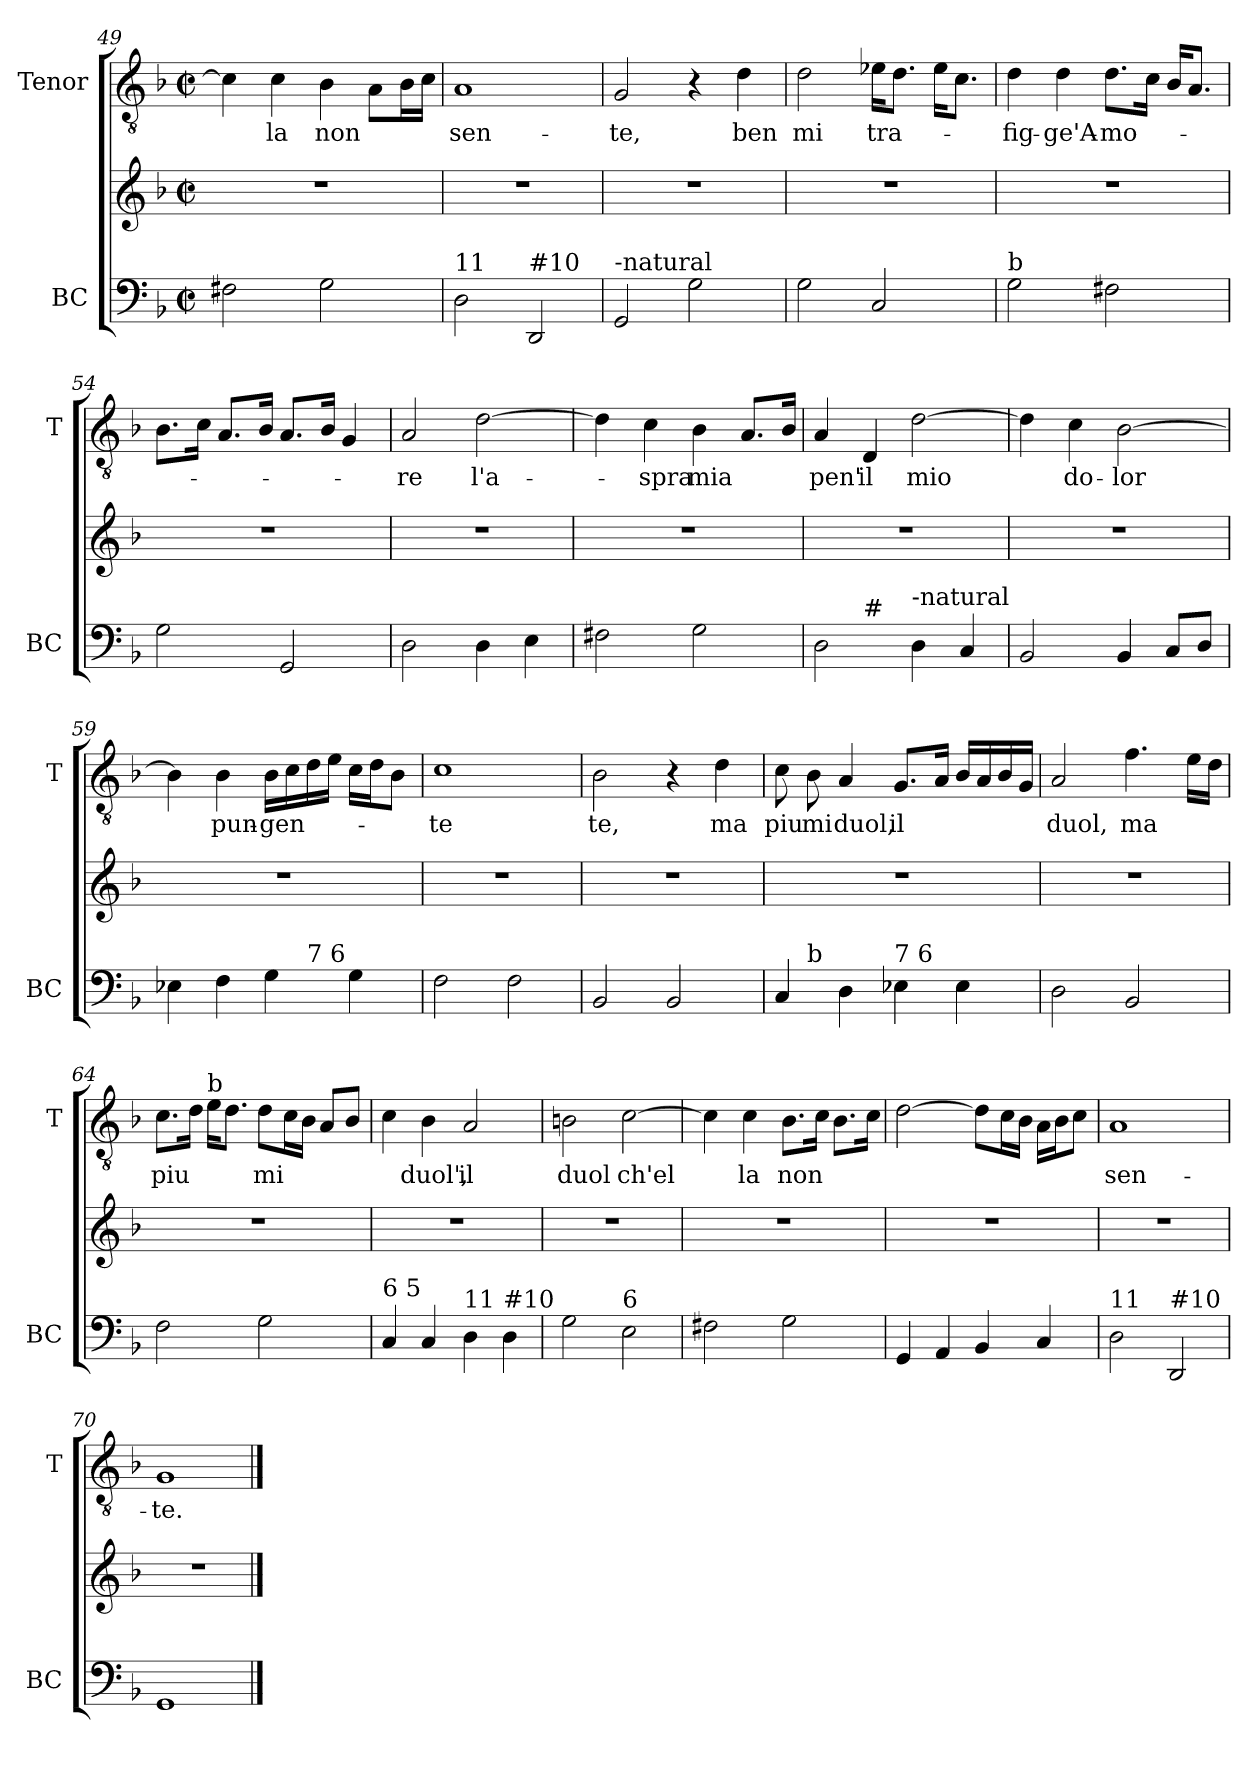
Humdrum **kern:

**kern	**kern	**kern	**text
*part2	*part2	*part1	*part1
*staff3	*staff2	*staff1	*staff1
*I"BC	*	*I"Tenor	*
*I'BC	*	*I'T	*
*clefF4	*clefG2	*clefGv2	*
*k[b-]	*k[b-]	*k[b-]	*
*F:	*F:	*F:	*
*M2/2	*M2/2	*M2/2	*
*met(c|)	*met(c|)	*met(c|)	*
=49	=49	=49	=49
2F#X\	1r	4c\]	.
!	!	!	!LO:LY:b
.	.	4c\	la
!	!	!	!LO:LY:b
2G\	.	4B-\	non
.	.	8A\L	.
.	.	16B-\L	.
.	.	16c\JJ	.
=50	=50	=50	=50
!LO:TX:a:t=11	!	!	!
!	!	!	!LO:LY:b
2D\	1r	1A	sen-
!LO:TX:a:t=#10	!	!	!
2DD/	.	.	.
!!LO:LB:g=z
=51	=51	=51	=51
!LO:TX:a:t=-natural	!	!	!
!	!	!	!LO:LY:b
2GG/	1r	2G/	-te,
2G\	.	4r	.
!	!	!	!LO:LY:b
.	.	4d\	ben
=52	=52	=52	=52
!	!	!	!LO:LY:b
2G\	1r	2d\	mi
!	!	!	!LO:LY:b
2C/	.	16e-X\KL	tra-
.	.	8.d\J	.
.	.	16e-\KL	.
.	.	8.c\J	.
=53	=53	=53	=53
!LO:TX:a:t=b	!	!	!
!	!	!	!LO:LY:b
2G\	1r	4d\	-fig-
!	!	!	!LO:LY:b
.	.	4d\	-ge'A-
!	!	!	!LO:LY:b
2F#X\	.	8.d\L	-mo-
.	.	16c\Jk	.
.	.	16B-/KL	.
.	.	8.A/J	.
=54	=54	=54	=54
2G\	1r	8.B-\L	.
.	.	16c\Jk	.
.	.	8.A/L	.
.	.	16B-/Jk	.
2GG/	.	8.A/L	.
.	.	16B-/Jk	.
.	.	4G/	.
=55	=55	=55	=55
!	!	!	!LO:LY:b
2D\	1r	2A/	-re
!	!	!	!LO:LY:b
4D\	.	[2d\	l'a-
4E\	.	.	.
!!LO:PB:g=z
=56	=56	=56	=56
2F#X\	1r	4d\]	.
!	!	!	!LO:LY:b
.	.	4c\	-spra
!	!	!	!LO:LY:b
2G\	.	4B-\	mia
.	.	8.A/L	.
.	.	16B-/Jk	.
=57	=57	=57	=57
!	!	!	!LO:LY:b
*^	*	*	*
2D\	4ryy	1r	4A/	pen'
!	!LO:TX:a:t=#	!	!	!
!	!	!	!	!LO:LY:b
.	2.ryy	.	4D/	il
!LO:TX:a:t=-natural	!	!	!	!
!	!	!	!	!LO:LY:b
4D\	.	.	[2d\	mio
4C/	.	.	.	.
*v	*v	*	*	*
=58	=58	=58	=58
2BB-/	1r	4d\]	.
!	!	!	!LO:LY:b
.	.	4c\	do-
!	!	!	!LO:LY:b
4BB-/	.	[2B-\	-lor
8C/L	.	.	.
8D/J	.	.	.
=59	=59	=59	=59
!LO:TX:b:t=b	!	!	!
*^	*	*	*
4E-X\	2ryy	1r	4B-\]	.
!	!	!	!	!LO:LY:b
4F\	.	.	4B-\	pun-
!	!	!	!	!LO:LY:b
4G\	8ryy	.	16B-\LL	-gen-
.	.	.	16c\	.
!	!LO:TX:a:t=7         6	!	!	!
.	4.ryy	.	16d\	.
.	.	.	16e\JJ	.
4G\	.	.	16c\LL	.
.	.	.	16d\J	.
.	.	.	8B-\J	.
=60	=60	=60	=60	=60
!LO:TX:a:t=11      10	!	!	!	!
!	!	!	!	!LO:LY:b
*v	*v	*	*	*
2F\	1r	1c	-te
2F\	.	.	.
!!LO:LB:g=z
=61	=61	=61	=61
!	!	!	!LO:LY:b
2BB-/	1r	2B-\	te,
2BB-/	.	4r	.
!	!	!	!LO:LY:b
.	.	4d\	ma
=62	=62	=62	=62
!	!	!	!LO:LY:b
*^	*	*	*
4C/	8ryy	1r	8c\	piu
!	!LO:TX:a:t=b	!	!	!
!	!	!	!	!LO:LY:b
.	2..ryy	.	8B-\	mi
!	!	!	!	!LO:LY:b
4D\	.	.	4A/	duol,
!LO:TX:a:t=7       6	!	!	!	!
!	!	!	!	!LO:LY:b
4E-X\	.	.	8.G/L	il
.	.	.	16A/Jk	.
4E-\	.	.	16B-/LL	.
.	.	.	16A/	.
.	.	.	16B-/	.
.	.	.	16G/JJ	.
=63	=63	=63	=63	=63
!	!	!	!	!LO:LY:b
*v	*v	*	*	*
2D\	1r	2A/	duol,
!	!	!	!LO:LY:b
2BB-/	.	4.f\	ma
.	.	16e\LL	.
.	.	16d\JJ	.
=64	=64	=64	=64
!	!	!	!LO:LY:b
2F\	1r	8.c\L	piu
.	.	16d\Jk	.
!	!	!LO:TX:a:t=b	!
.	.	16e\KL	.
.	.	8.d\J	.
!	!	!	!LO:LY:b
2G\	.	8d\L	mi
.	.	16c\L	.
.	.	16B-\JJ	.
.	.	8A/L	.
.	.	8B-/J	.
=65	=65	=65	=65
!LO:TX:a:t=6    5	!	!	!
4C/	1r	4c\	.
!	!	!	!LO:LY:b
4C/	.	4B-\	duol',
!LO:TX:a:t=11	!	!	!
!	!	!	!LO:LY:b
4D\	.	2A/	il
!LO:TX:a:t=#10	!	!	!
4D\	.	.	.
!!LO:LB:g=z
=66	=66	=66	=66
!	!	!	!LO:LY:b
2G\	1r	2Bn\	duol
!LO:TX:a:t=6	!	!	!
!	!	!	!LO:LY:b
2E\	.	[2c\	ch'el
=67	=67	=67	=67
2F#X\	1r	4c\]	.
!	!	!	!LO:LY:b
.	.	4c\	la
!	!	!	!LO:LY:b
2G\	.	8.B-\L	non
.	.	16c\Jk	.
.	.	8.B-\L	.
.	.	16c\Jk	.
=68	=68	=68	=68
4GG/	1r	[2d\	.
4AA/	.	.	.
4BB-/	.	8d\L]	.
.	.	16c\L	.
.	.	16B-\JJ	.
4C/	.	16A\LL	.
.	.	16B-\J	.
.	.	8c\J	.
=69	=69	=69	=69
!LO:TX:a:t=11	!	!	!
!	!	!	!LO:LY:b
2D\	1r	1A	sen-
!LO:TX:a:t=#10	!	!	!
2DD/	.	.	.
=70	=70	=70	=70
!	!	!	!LO:LY:b
1GG	1r	1G	-te.
==	==	==	==
*-	*-	*-	*-
